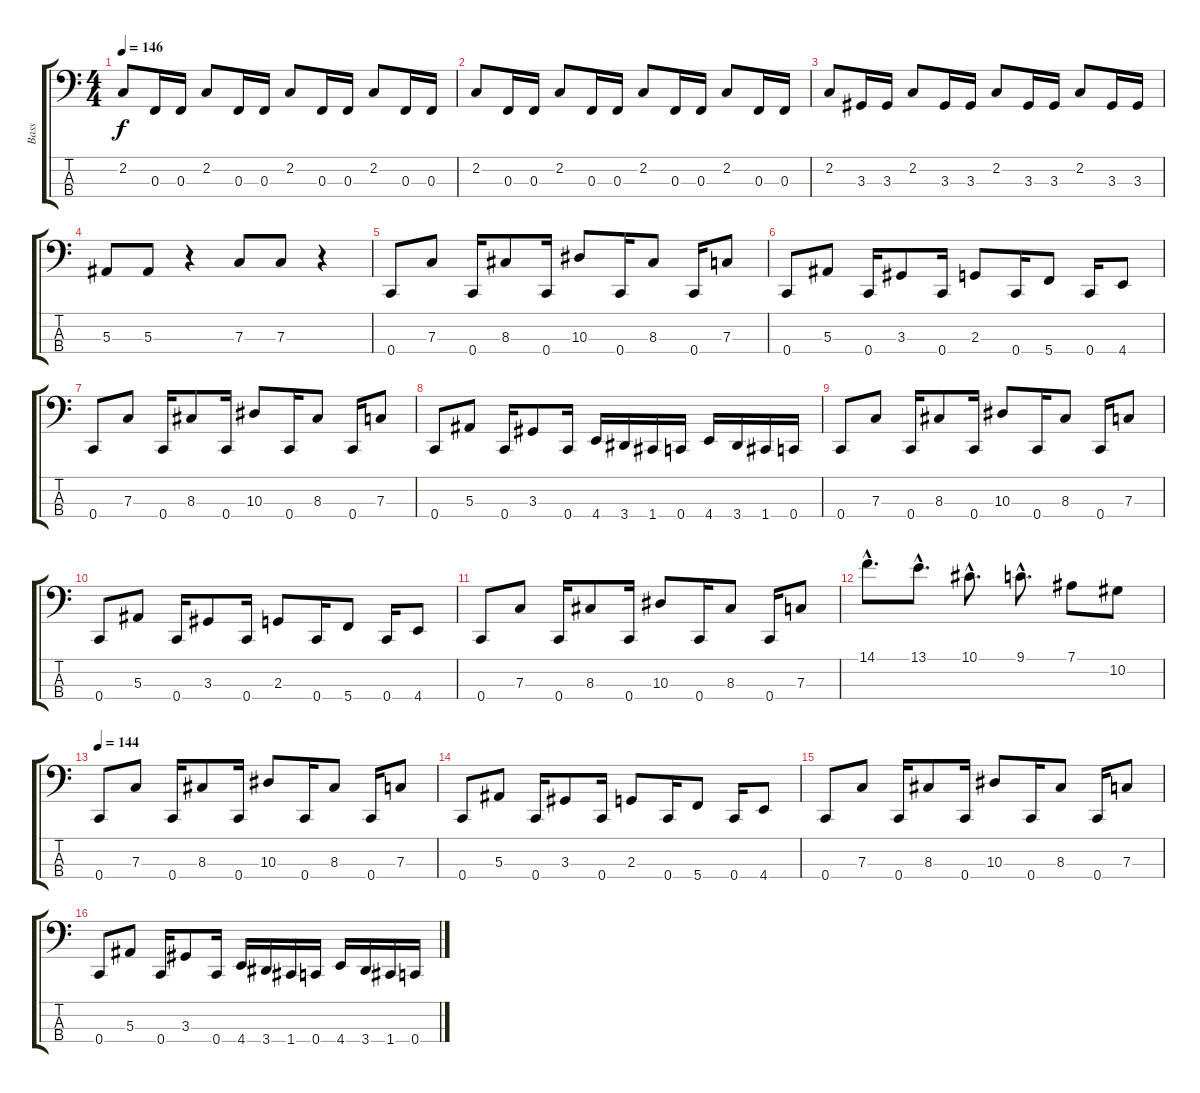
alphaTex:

\track ("Bass" "Bass") {instrument electricbasspick}
\staff {score tabs}
\tuning (Eb2 Bb1 F1 C1) {hide}
\ts (4 4)
\tempo 146
\clef f4
\ks c
2.2{t}.8{dy f} 0.3.16 0.3.16 2.2.8 0.3.16 0.3.16 2.2.8 0.3.16 0.3.16 2.2.8 0.3.16 0.3.16 |
2.2.8 0.3.16 0.3.16 2.2.8 0.3.16 0.3.16 2.2.8 0.3.16 0.3.16 2.2.8 0.3.16 0.3.16 |
2.2.8 3.3.16 3.3.16 2.2.8 3.3.16 3.3.16 2.2.8 3.3.16 3.3.16 2.2.8 3.3.16 3.3.16 |
5.3.8 5.3.8 r.4 7.3.8 7.3.8 r.4 |
0.4.8 7.3.8 0.4.16 8.3.8 0.4.16 10.3.8 0.4.16 8.3.8 0.4.16 7.3.8 |
0.4.8 5.3.8 0.4.16 3.3.8 0.4.16 2.3.8 0.4.16 5.4.8 0.4.16 4.4.8 |
0.4.8 7.3.8 0.4.16 8.3.8 0.4.16 10.3.8 0.4.16 8.3.8 0.4.16 7.3.8 |
0.4.8 5.3.8 0.4.16 3.3.8 0.4.16 4.4.16 3.4.16 1.4.16 0.4.16 4.4.16 3.4.16 1.4.16 0.4.16 |
0.4.8 7.3.8 0.4.16 8.3.8 0.4.16 10.3.8 0.4.16 8.3.8 0.4.16 7.3.8 |
0.4.8 5.3.8 0.4.16 3.3.8 0.4.16 2.3.8 0.4.16 5.4.8 0.4.16 4.4.8 |
0.4.8 7.3.8 0.4.16 8.3.8 0.4.16 10.3.8 0.4.16 8.3.8 0.4.16 7.3.8 |
14.1{hac}.8{d} 13.1{hac}.8{d} 10.1{hac}.8{d} 9.1{hac}.8{d} 7.1.8 10.2.8 |
\tempo 144
0.4.8 7.3.8 0.4.16 8.3.8 0.4.16 10.3.8 0.4.16 8.3.8 0.4.16 7.3.8 |
0.4.8 5.3.8 0.4.16 3.3.8 0.4.16 2.3.8 0.4.16 5.4.8 0.4.16 4.4.8 |
0.4.8 7.3.8 0.4.16 8.3.8 0.4.16 10.3.8 0.4.16 8.3.8 0.4.16 7.3.8 |
0.4.8 5.3.8 0.4.16 3.3.8 0.4.16 4.4.16 3.4.16 1.4.16 0.4.16 4.4.16 3.4.16 1.4.16 0.4.16
